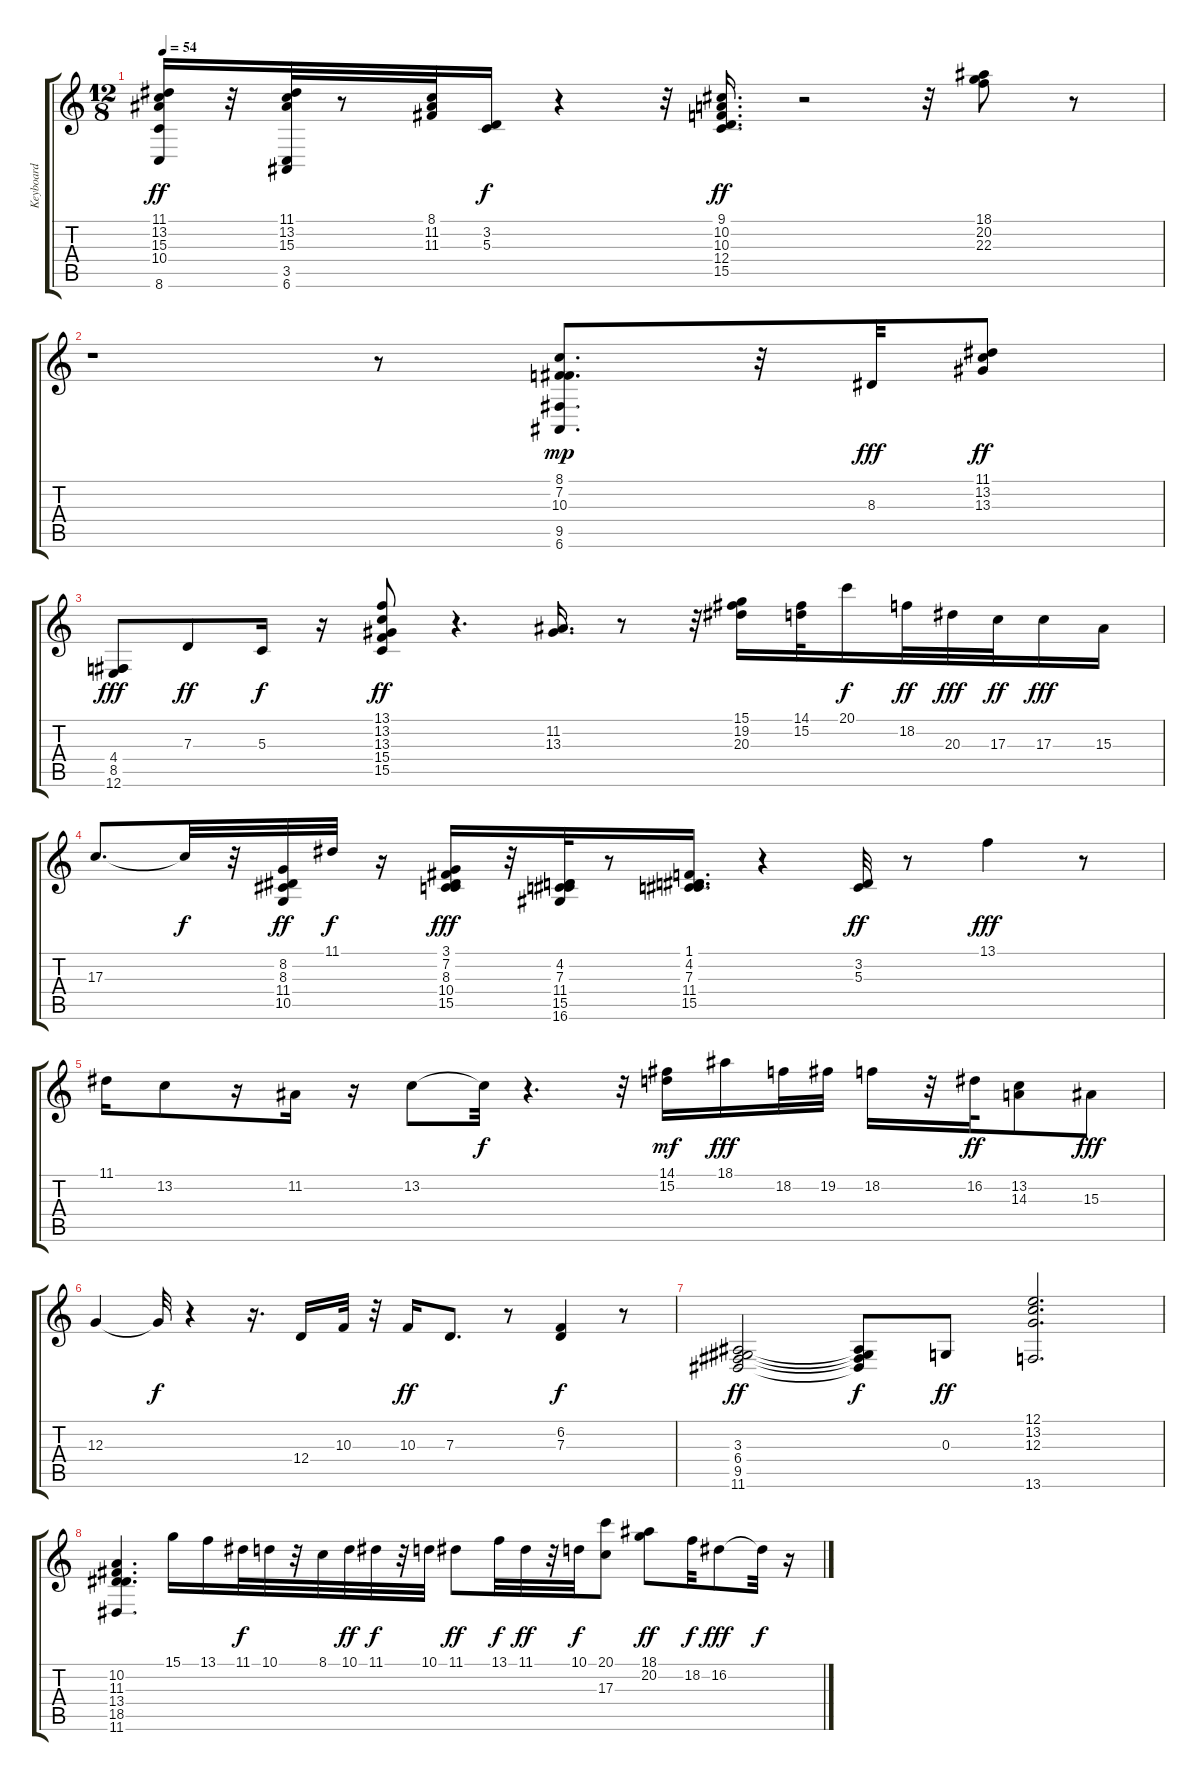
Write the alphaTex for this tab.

\track ("Keyboard" "Keyboard") {instrument rockorgan}
\staff {score tabs}
\tuning (E4 B3 G3 D3 A2 E2) {hide}
\ts (12 8)
\tempo 54
\clef g2
\ks c
(11.1 13.2 15.3 10.4 8.6).16{dy ff} r.32 (11.1 13.2 15.3 3.5 6.6).32 r.8 (8.1 11.2 11.3).32 (3.2 5.3).16{dy f} r.4 r.32 (9.1 10.2 10.3 12.4 15.5).16{d dy ff} r.2 r.32 (18.1 20.2 22.3).8 r.8 |
r.1 r.8 (8.1 7.2 10.3 9.5 6.6).8{d dy mp} r.32 8.3.32{dy fff} (11.1 13.2 13.3).8{dy ff} |
(4.4 8.5 12.6).8{dy fff} 7.3.8{dy ff} 5.3.16{dy f} r.16 (13.1 13.2 13.3 15.4 15.5).8{dy ff} r.4{d} (11.2 13.3).16{d} r.8 r.32 (15.1 19.2 20.3).16 (14.1 15.2).32 20.1.16{dy f} 18.2.32{dy ff} 20.3.32{dy fff} 17.3.32{dy ff} 17.3.16{dy fff} 15.3.16 |
17.3.8{d} 17.3{t}.32{dy f} r.32 (8.2 8.3 11.4 10.5).32{dy ff} 11.1.32{dy f} r.16 (3.1 7.2 8.3 10.4 15.5).16{dy fff} r.32 (4.2 7.3 11.4 15.5 16.6).32 r.8 (1.1 4.2 7.3 11.4 15.5).16{d} r.4 (3.2 5.3).32{dy ff} r.8 13.1.4{dy fff} r.8 |
11.1.16 13.2.8 r.16 11.2.16 r.16 13.2.8 13.2{t}.32{dy f} r.4{d} r.32 (14.1 15.2).16{dy mf} 18.1.16{dy fff} 18.2.32 19.2.32 18.2.16 r.32 16.2.32{dy ff} (13.2 14.3).8 15.3.8{dy fff} |
12.3.4 12.3{t}.32{dy f} r.4 r.16{d} 12.4.16 10.3.32 r.32 10.3.16{dy ff} 7.3.8{d} r.8 (6.2 7.3).4{dy f} r.8 |
(3.3 6.4 9.5 11.6).2{dy ff} (3.3{t} 6.4{t} 9.5{t} 11.6{t}).8{dy f} 0.3.8{dy ff} (12.1 13.2 12.3 13.6).2{d} |
(10.2 11.3 13.4 18.5 11.6).4{d} 15.1.16 13.1.16 11.1.32{dy f} 10.1.32 r.32 8.1.32 10.1.32{dy ff} 11.1.32{dy f} r.32 10.1.32 11.1.8{dy ff} 13.1.32{dy f} 11.1.32{dy ff} r.32 10.1.32{dy f} (20.1 17.3).8 (18.1 20.2).8{dy ff} 18.2.32{dy f} 16.2.8{dy fff} 16.2{t}.32{dy f} r.16
